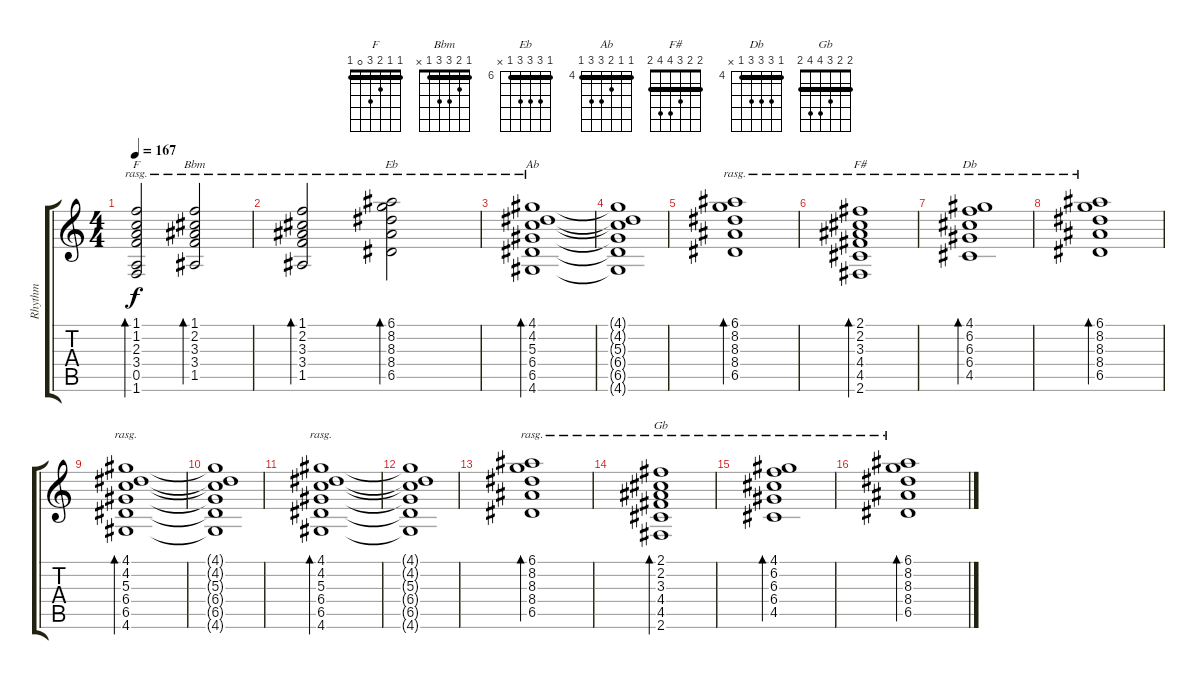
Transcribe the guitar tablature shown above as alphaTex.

\track ("Rhythm " "Rhythm ") {instrument acousticguitarsteel}
\staff {score tabs}
\tuning (E4 B3 G3 D3 A2 E2) {hide}
\chord ("F" 1 1 2 3 0 1) {barre 1}
\chord ("Bbm" 1 2 3 3 1 x) {barre 1}
\chord ("Eb" 6 8 8 8 6 x) {firstfret 6 barre 6}
\chord ("Ab" 4 4 5 6 6 4) {firstfret 4 barre 4}
\chord ("F#" 2 2 3 4 4 2) {barre 2}
\chord ("Db" 4 6 6 6 4 x) {firstfret 4 barre 4}
\chord ("Gb" 2 2 3 4 4 2) {barre 2}
\ts (4 4)
\tempo 167
\clef g2
\ks c
(1.1 1.2 2.3 3.4 0.5 1.6).2{bd 60 ch "F" rasg ii dy f} (1.1 2.2 3.3 3.4 1.5).2{bd 60 ch "Bbm" rasg ii} |
(1.1 2.2 3.3 3.4 1.5).2{bd 60 rasg ii} (6.1 8.2 8.3 8.4 6.5).2{bd 60 ch "Eb" rasg ii} |
(4.1 4.2 5.3 6.4 6.5 4.6).1{bd 120 ch "Ab" rasg ii} |
(4.1{t} 4.2{t} 5.3{t} 6.4{t} 6.5{t} 4.6{t}).1 |
(6.1 8.2 8.3 8.4 6.5).1{bd 60 rasg ii} |
(2.1 2.2 3.3 4.4 4.5 2.6).1{bd 60 ch "F#" rasg ii} |
(4.1 6.2 6.3 6.4 4.5).1{bd 60 ch "Db" rasg ii} |
(6.1 8.2 8.3 8.4 6.5).1{bd 60 rasg ii} |
(4.1 4.2 5.3 6.4 6.5 4.6).1{bd 60 rasg ii} |
(4.1{t} 4.2{t} 5.3{t} 6.4{t} 6.5{t} 4.6{t}).1 |
(4.1 4.2 5.3 6.4 6.5 4.6).1{bd 60 rasg ii} |
(4.1{t} 4.2{t} 5.3{t} 6.4{t} 6.5{t} 4.6{t}).1 |
(6.1 8.2 8.3 8.4 6.5).1{bd 60 rasg ii} |
(2.1 2.2 3.3 4.4 4.5 2.6).1{bd 60 ch "Gb" rasg ii} |
(4.1 6.2 6.3 6.4 4.5).1{bd 60 rasg ii} |
(6.1 8.2 8.3 8.4 6.5).1{bd 60 rasg ii}
